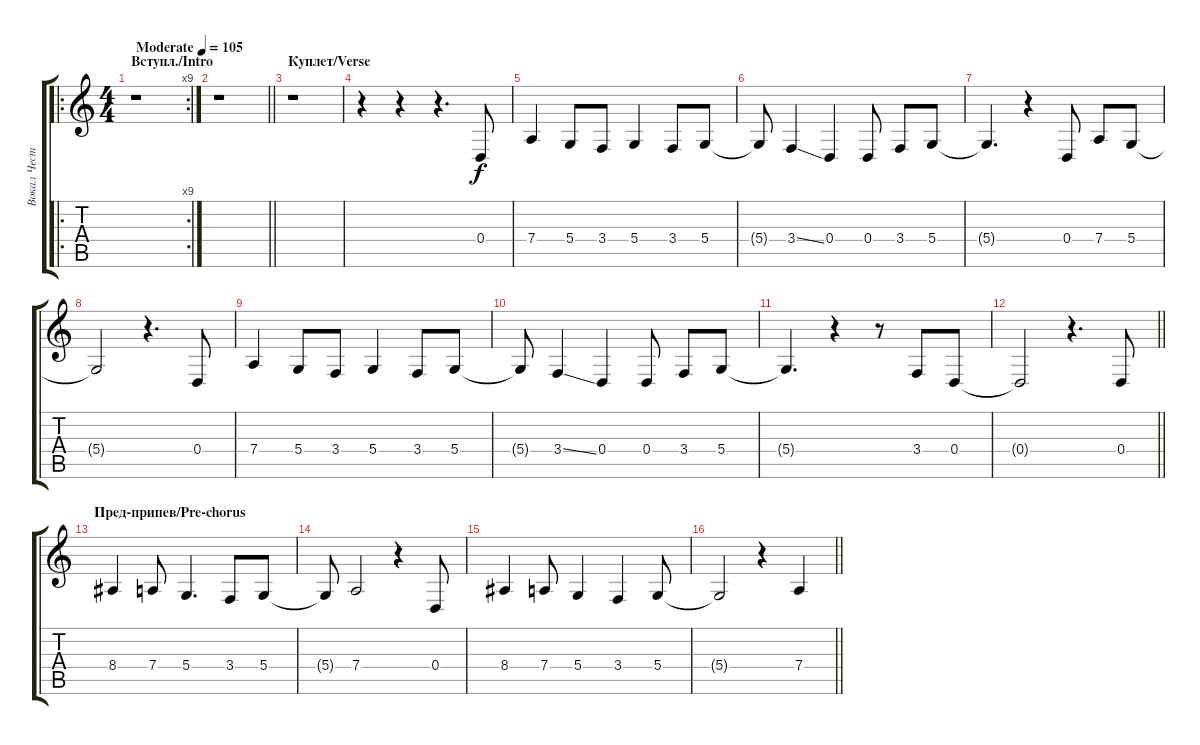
\track ("Вокал Честера/Chester's vocals" "Вокал Чест") {instrument flute}
\staff {score tabs}
\tuning (E4 B3 G3 D3 A2 E2) {hide}
\ro
\rc 9
\ts (4 4)
\section ("" "Вступл./Intro")
\tempo (105 "Moderate")
\clef g2
\ks c
r.1{dy f instrument flute} |
\barLineRight lightlight
r.1 |
\section ("" "Куплет/Verse")
r.1 |
r.4 r.4 r.4{d} 0.4.8 |
7.4.4 5.4.8 3.4.8 5.4.4 3.4.8 5.4.8 |
5.4{t}.8 3.4{ss}.4 0.4.4 0.4.8 3.4.8 5.4.8 |
5.4{t}.4{d} r.4 0.4.8 7.4.8 5.4.8 |
5.4{t}.2 r.4{d} 0.4.8 |
7.4.4 5.4.8 3.4.8 5.4.4 3.4.8 5.4.8 |
5.4{t}.8 3.4{ss}.4 0.4.4 0.4.8 3.4.8 5.4.8 |
5.4{t}.4{d} r.4 r.8 3.4.8 0.4.8 |
\barLineRight lightlight
0.4{t}.2 r.4{d} 0.4.8 |
\section ("" "Пред-припев/Pre-chorus")
8.4.4 7.4.8 5.4.4{d} 3.4.8 5.4.8 |
5.4{t}.8 7.4.2 r.4 0.4.8 |
8.4.4 7.4.8 5.4.4 3.4.4 5.4.8 |
\barLineRight lightlight
5.4{t}.2 r.4 7.4.4
